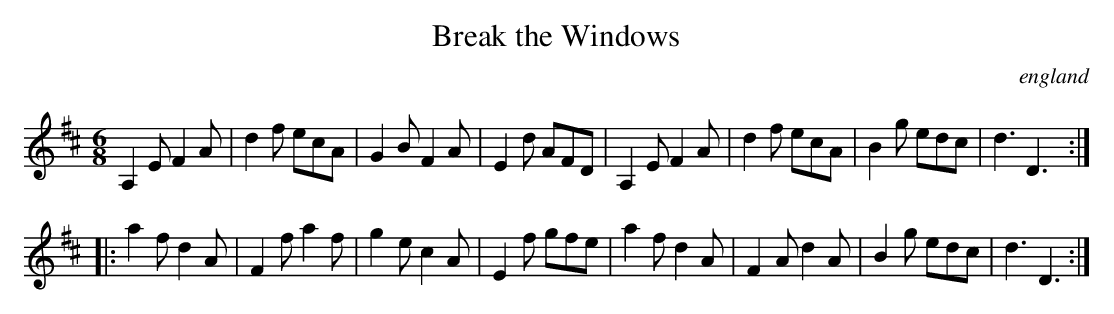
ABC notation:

X:1
T:Break the Windows
O:england
M:6/8
K:D
A,2E F2A|d2f ecA|G2B F2A|E2d AFD|\
A,2E F2A|d2f ecA|B2g edc|d3 D3:|
|:a2f d2A|F2f a2f|g2e c2A|E2f gfe|\
a2f d2A|F2A d2A|B2g edc|d3 D3:|
